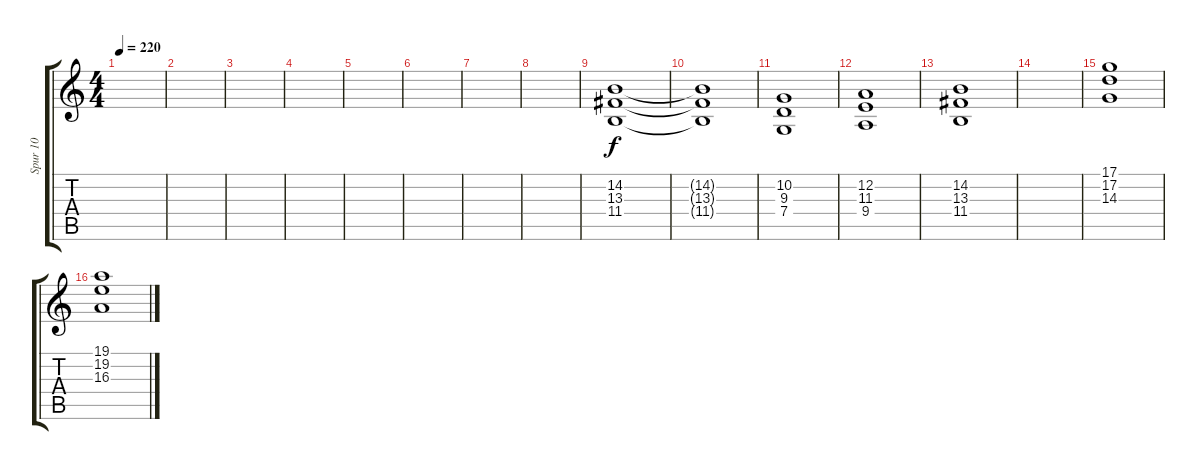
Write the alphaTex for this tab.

\track ("Spur 10" "Spur 10") {instrument stringensemble1}
\staff {score tabs}
\tuning (D4 A3 F3 C3 G2 D2) {hide}
\ts (4 4)
\tempo 220
\clef g2
\ks c
|
|
|
|
|
|
|
|
(14.2 13.3 11.4).1 |
(14.2{t} 13.3{t} 11.4{t}).1 |
(10.2 9.3 7.4).1 |
(12.2 11.3 9.4).1 |
(14.2 13.3 11.4).1 |
|
(17.1 17.2 14.3).1 |
(19.1 19.2 16.3).1
